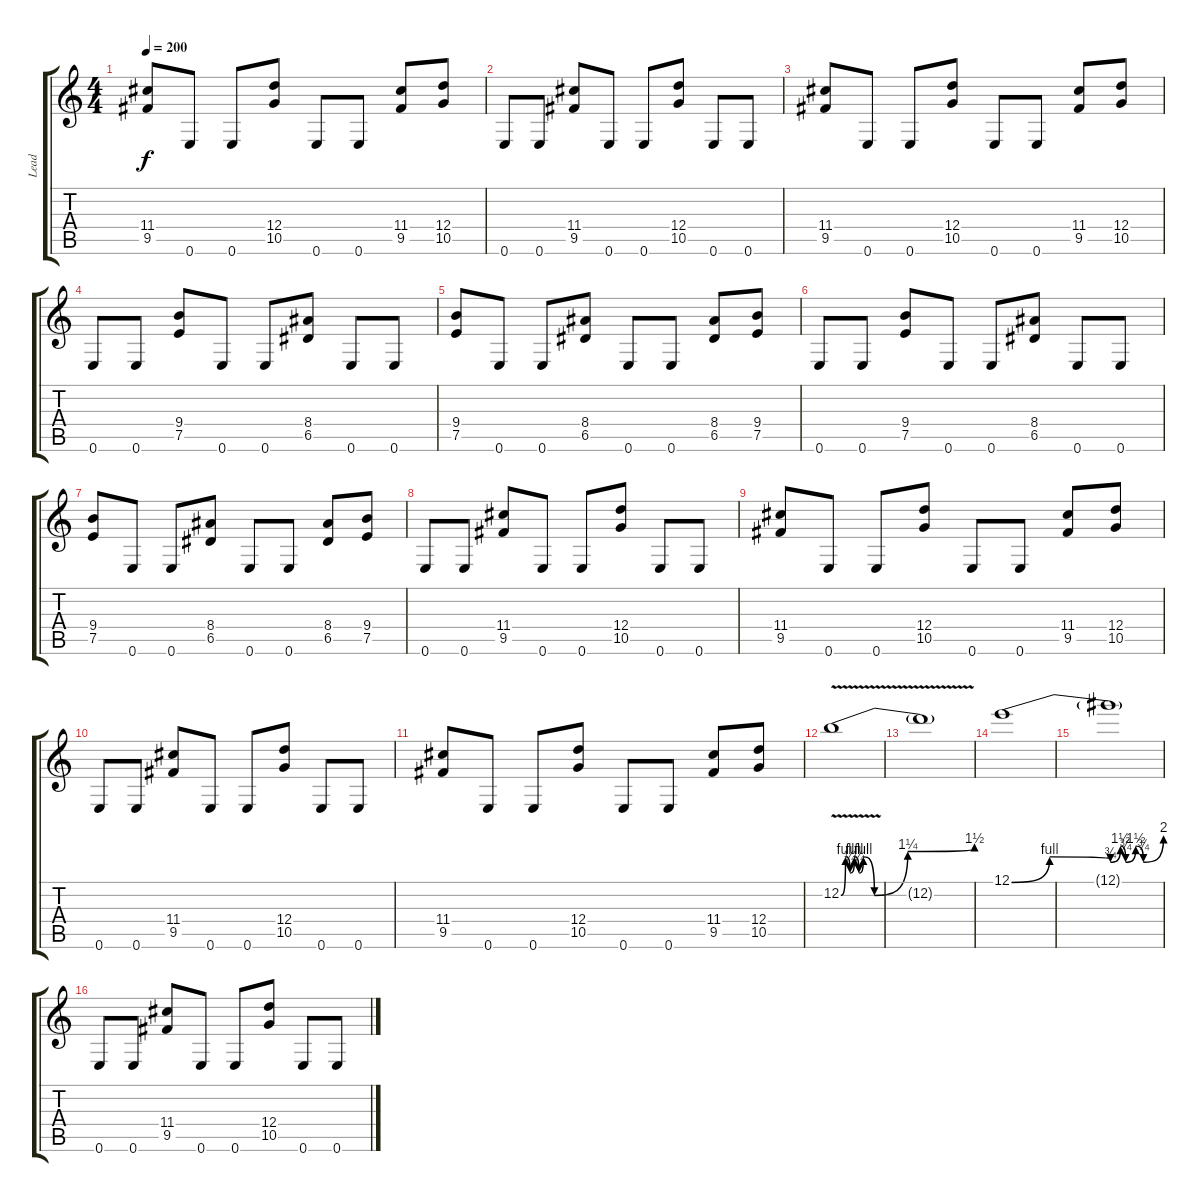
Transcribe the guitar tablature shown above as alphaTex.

\track ("Lead" "Lead") {instrument distortionguitar}
\staff {score tabs}
\tuning (E4 B3 G3 D3 A2 E2) {hide}
\ts (4 4)
\tempo 200
\clef g2
\ks c
(11.4 9.5).8{dy f} 0.6.8 0.6.8 (12.4 10.5).8 0.6.8 0.6.8 (11.4 9.5).8 (12.4 10.5).8 |
0.6.8 0.6.8 (11.4 9.5).8 0.6.8 0.6.8 (12.4 10.5).8 0.6.8 0.6.8 |
(11.4 9.5).8 0.6.8 0.6.8 (12.4 10.5).8 0.6.8 0.6.8 (11.4 9.5).8 (12.4 10.5).8 |
0.6.8 0.6.8 (9.4 7.5).8 0.6.8 0.6.8 (8.4 6.5).8 0.6.8 0.6.8 |
(9.4 7.5).8 0.6.8 0.6.8 (8.4 6.5).8 0.6.8 0.6.8 (8.4 6.5).8 (9.4 7.5).8 |
0.6.8 0.6.8 (9.4 7.5).8 0.6.8 0.6.8 (8.4 6.5).8 0.6.8 0.6.8 |
(9.4 7.5).8 0.6.8 0.6.8 (8.4 6.5).8 0.6.8 0.6.8 (8.4 6.5).8 (9.4 7.5).8 |
0.6.8 0.6.8 (11.4 9.5).8 0.6.8 0.6.8 (12.4 10.5).8 0.6.8 0.6.8 |
(11.4 9.5).8 0.6.8 0.6.8 (12.4 10.5).8 0.6.8 0.6.8 (11.4 9.5).8 (12.4 10.5).8 |
0.6.8 0.6.8 (11.4 9.5).8 0.6.8 0.6.8 (12.4 10.5).8 0.6.8 0.6.8 |
(11.4 9.5).8 0.6.8 0.6.8 (12.4 10.5).8 0.6.8 0.6.8 (11.4 9.5).8 (12.4 10.5).8 |
12.2{be (custom 0 0 2 4 4 1 6 4 8 1 10 4 15 0 30 5 60 6) v}.1 |
12.2{t}.1 |
12.1{be (custom 0 0 15 4 39 3 43 6 45 3 49 6 52 3 60 8)}.1 |
12.1{t}.1 |
0.6.8 0.6.8 (11.4 9.5).8 0.6.8 0.6.8 (12.4 10.5).8 0.6.8 0.6.8
